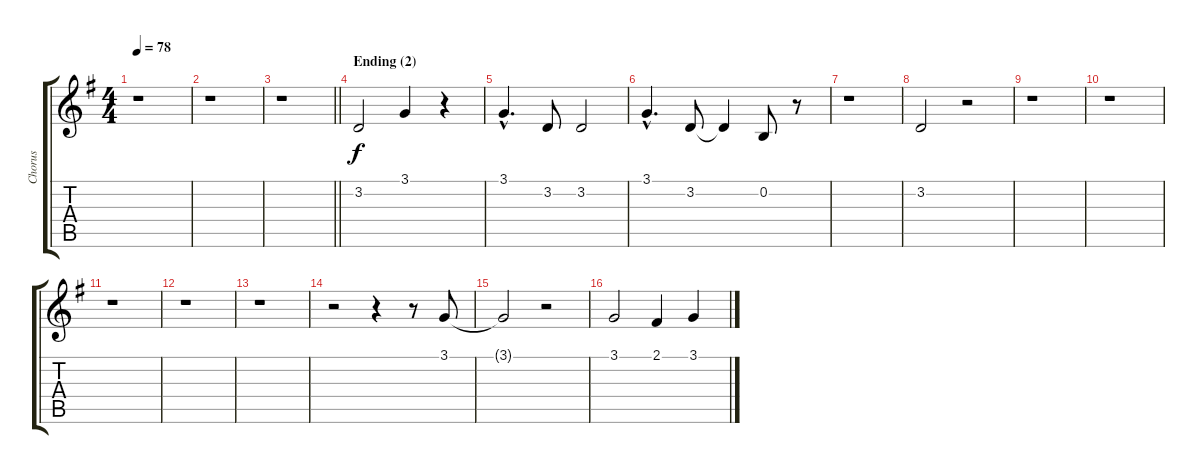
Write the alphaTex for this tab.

\track ("Chorus" "Chorus") {instrument sopranosax}
\staff {score tabs}
\tuning (E4 B3 G3 D3 A2 E2) {hide}
\ts (4 4)
\tempo 78
\clef g2
\ks g
r.1{dy f} |
r.1 |
\barLineRight lightlight
r.1 |
\section ("" "Ending (2)")
3.2.2 3.1.4 r.4 |
3.1{hac}.4{d} 3.2.8 3.2.2 |
3.1{hac}.4{d} 3.2.8 3.2{t}.4 0.2.8 r.8 |
r.1 |
3.2.2 r.2 |
r.1 |
r.1 |
r.1 |
r.1 |
r.1 |
r.2 r.4 r.8 3.1.8 |
3.1{t}.2 r.2 |
3.1.2 2.1.4 3.1.4
